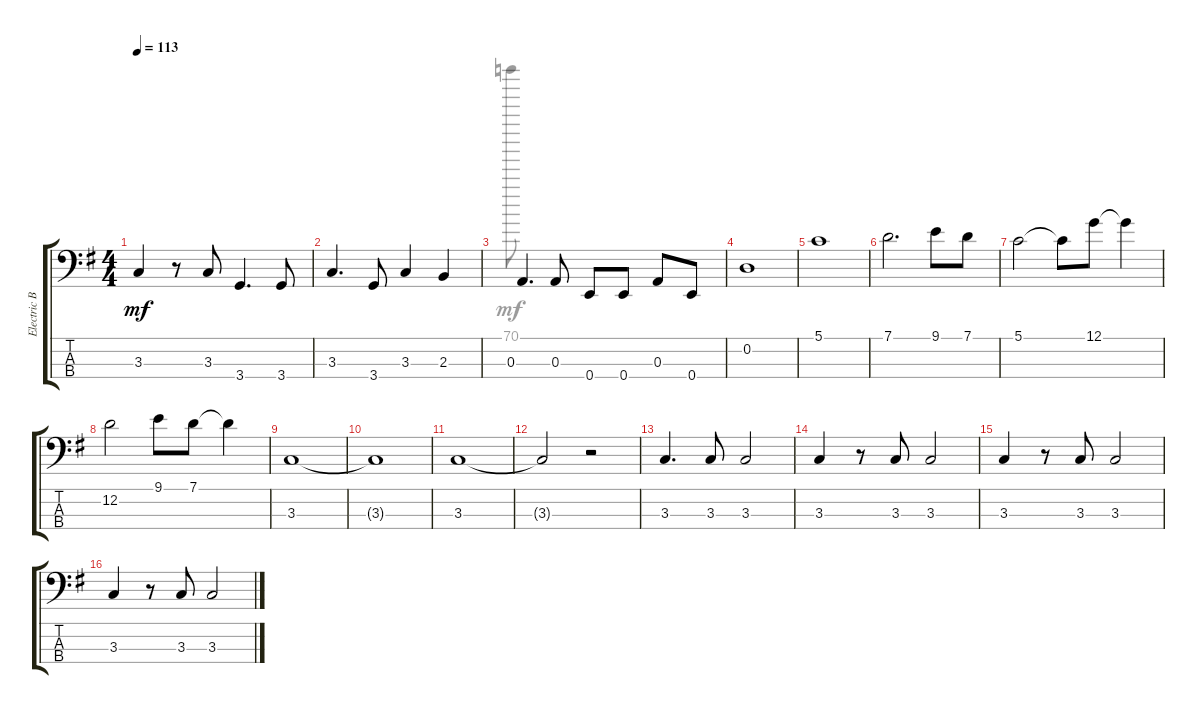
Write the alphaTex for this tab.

\track ("Electric Bass" "Electric B") {instrument electricbassfinger}
\staff {score tabs}
\tuning (G2 D2 A1 E1) {hide}
\voice
\ts (4 4)
\tempo 113
\clef f4
\ks eminor
3.3.4{dy mf} r.8 3.3.8 3.4.4{d} 3.4.8 |
3.3.4{d} 3.4.8 3.3.4 2.3.4 |
0.3.4{d} 0.3.8 0.4.8 0.4.8 0.3.8 0.4.8 |
0.2.1 |
5.1.1 |
7.1.2{d} 9.1.8 7.1.8 |
5.1.2 5.1{t}.8 12.1.8 12.1{t}.4 |
12.2.2 9.1.8 7.1.8 7.1{t}.4 |
3.3.1 |
3.3{t}.1 |
3.3.1 |
3.3{t}.2 r.2 |
3.3.4{d} 3.3.8 3.3.2 |
3.3.4 r.8 3.3.8 3.3.2 |
3.3.4 r.8 3.3.8 3.3.2 |
3.3.4 r.8 3.3.8 3.3.2
\voice
\clef f4
\ottava regular
\simile none
\ks eminor
|
|
70.1.8 |
|
|
|
|
|
|
|
|
|
|
|
|
